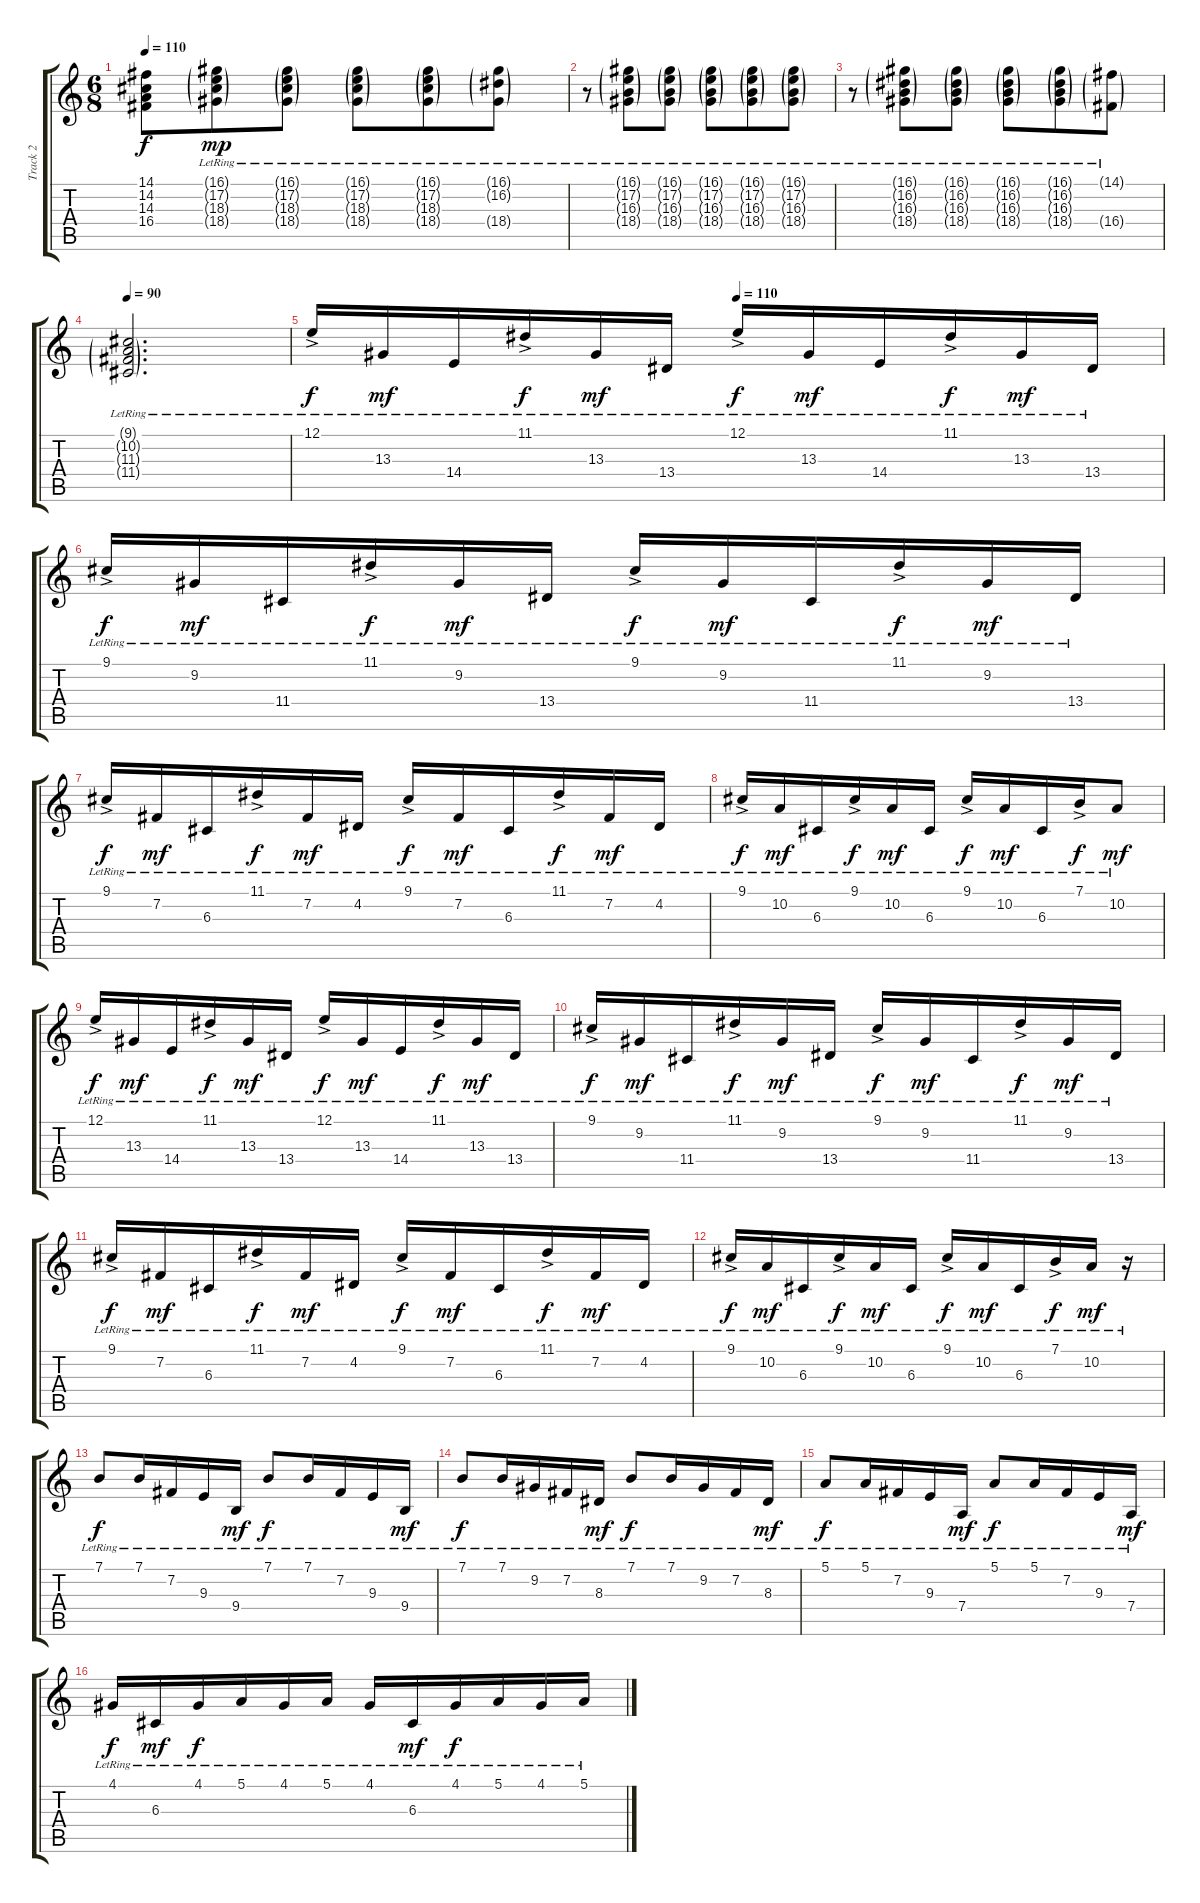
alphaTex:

\track ("Track 2" "Track 2") {instrument acousticgrandpiano}
\staff {score tabs}
\tuning (E4 B3 G3 D3 A2 E2) {hide}
\ts (6 8)
\tempo 110
\clef g2
\ks c
(14.1{t} 14.2{t} 14.3{t} 16.4{t}).8{dy f} (16.1{g lr} 17.2{g lr} 18.3{g lr} 18.4{g lr}).8{dy mp} (16.1{g lr} 17.2{g lr} 18.3{g lr} 18.4{g lr}).8 (16.1{g lr} 17.2{g lr} 18.3{g lr} 18.4{g lr}).8 (16.1{g lr} 17.2{g lr} 18.3{g lr} 18.4{g lr}).8 (16.1{g lr} 16.2{g lr} 18.4{g lr}).8 |
r.8 (16.1{g lr} 17.2{g lr} 16.3{g lr} 18.4{g lr}).8 (16.1{g lr} 17.2{g lr} 16.3{g lr} 18.4{g lr}).8 (16.1{g lr} 17.2{g lr} 16.3{g lr} 18.4{g lr}).8 (16.1{g lr} 17.2{g lr} 16.3{g lr} 18.4{g lr}).8 (16.1{g lr} 17.2{g lr} 16.3{g lr} 18.4{g lr}).8 |
r.8 (16.1{g lr} 16.2{g lr} 16.3{g lr} 18.4{g lr}).8 (16.1{g lr} 16.2{g lr} 16.3{g lr} 18.4{g lr}).8 (16.1{g lr} 16.2{g lr} 16.3{g lr} 18.4{g lr}).8 (16.1{g lr} 16.2{g lr} 16.3{g lr} 18.4{g lr}).8 (14.1{g lr} 16.4{g lr}).8 |
\tempo 90
(9.1{g lr} 10.2{g lr} 11.3{g lr} 11.4{g lr}).2{d} |
\tempo (110 0.5)
12.1{ac lr}.16{dy f} 13.3{lr}.16{dy mf} 14.4{lr}.16 11.1{ac lr}.16{dy f} 13.3{lr}.16{dy mf} 13.4{lr}.16 12.1{ac lr}.16{dy f} 13.3{lr}.16{dy mf} 14.4{lr}.16 11.1{ac lr}.16{dy f} 13.3{lr}.16{dy mf} 13.4{lr}.16 |
9.1{ac lr}.16{dy f} 9.2{lr}.16{dy mf} 11.4{lr}.16 11.1{ac lr}.16{dy f} 9.2{lr}.16{dy mf} 13.4{lr}.16 9.1{ac lr}.16{dy f} 9.2{lr}.16{dy mf} 11.4{lr}.16 11.1{ac lr}.16{dy f} 9.2{lr}.16{dy mf} 13.4{lr}.16 |
9.1{ac lr}.16{dy f} 7.2{lr}.16{dy mf} 6.3{lr}.16 11.1{ac lr}.16{dy f} 7.2{lr}.16{dy mf} 4.2{lr}.16 9.1{ac lr}.16{dy f} 7.2{lr}.16{dy mf} 6.3{lr}.16 11.1{ac lr}.16{dy f} 7.2{lr}.16{dy mf} 4.2{lr}.16 |
9.1{ac lr}.16{dy f} 10.2{lr}.16{dy mf} 6.3{lr}.16 9.1{ac lr}.16{dy f} 10.2{lr}.16{dy mf} 6.3{lr}.16 9.1{ac lr}.16{dy f} 10.2{lr}.16{dy mf} 6.3{lr}.16 7.1{ac lr}.16{dy f} 10.2{lr}.8{dy mf} |
12.1{ac lr}.16{dy f} 13.3{lr}.16{dy mf} 14.4{lr}.16 11.1{ac lr}.16{dy f} 13.3{lr}.16{dy mf} 13.4{lr}.16 12.1{ac lr}.16{dy f} 13.3{lr}.16{dy mf} 14.4{lr}.16 11.1{ac lr}.16{dy f} 13.3{lr}.16{dy mf} 13.4{lr}.16 |
9.1{ac lr}.16{dy f} 9.2{lr}.16{dy mf} 11.4{lr}.16 11.1{ac lr}.16{dy f} 9.2{lr}.16{dy mf} 13.4{lr}.16 9.1{ac lr}.16{dy f} 9.2{lr}.16{dy mf} 11.4{lr}.16 11.1{ac lr}.16{dy f} 9.2{lr}.16{dy mf} 13.4{lr}.16 |
9.1{ac lr}.16{dy f} 7.2{lr}.16{dy mf} 6.3{lr}.16 11.1{ac lr}.16{dy f} 7.2{lr}.16{dy mf} 4.2{lr}.16 9.1{ac lr}.16{dy f} 7.2{lr}.16{dy mf} 6.3{lr}.16 11.1{ac lr}.16{dy f} 7.2{lr}.16{dy mf} 4.2{lr}.16 |
9.1{ac lr}.16{dy f} 10.2{lr}.16{dy mf} 6.3{lr}.16 9.1{ac lr}.16{dy f} 10.2{lr}.16{dy mf} 6.3{lr}.16 9.1{ac lr}.16{dy f} 10.2{lr}.16{dy mf} 6.3{lr}.16 7.1{ac lr}.16{dy f} 10.2{lr}.16{dy mf} r.16 |
7.1{lr}.8{dy f} 7.1{lr}.16 7.2{lr}.16 9.3{lr}.16 9.4{lr}.16{dy mf} 7.1{lr}.8{dy f} 7.1{lr}.16 7.2{lr}.16 9.3{lr}.16 9.4{lr}.16{dy mf} |
7.1{lr}.8{dy f} 7.1{lr}.16 9.2{lr}.16 7.2{lr}.16 8.3{lr}.16{dy mf} 7.1{lr}.8{dy f} 7.1{lr}.16 9.2{lr}.16 7.2{lr}.16 8.3{lr}.16{dy mf} |
5.1{lr}.8{dy f} 5.1{lr}.16 7.2{lr}.16 9.3{lr}.16 7.4{lr}.16{dy mf} 5.1{lr}.8{dy f} 5.1{lr}.16 7.2{lr}.16 9.3{lr}.16 7.4{lr}.16{dy mf} |
4.1{lr}.16{dy f} 6.3{lr}.16{dy mf} 4.1{lr}.16{dy f} 5.1{lr}.16 4.1{lr}.16 5.1{lr}.16 4.1{lr}.16 6.3{lr}.16{dy mf} 4.1{lr}.16{dy f} 5.1{lr}.16 4.1{lr}.16 5.1{lr}.16
